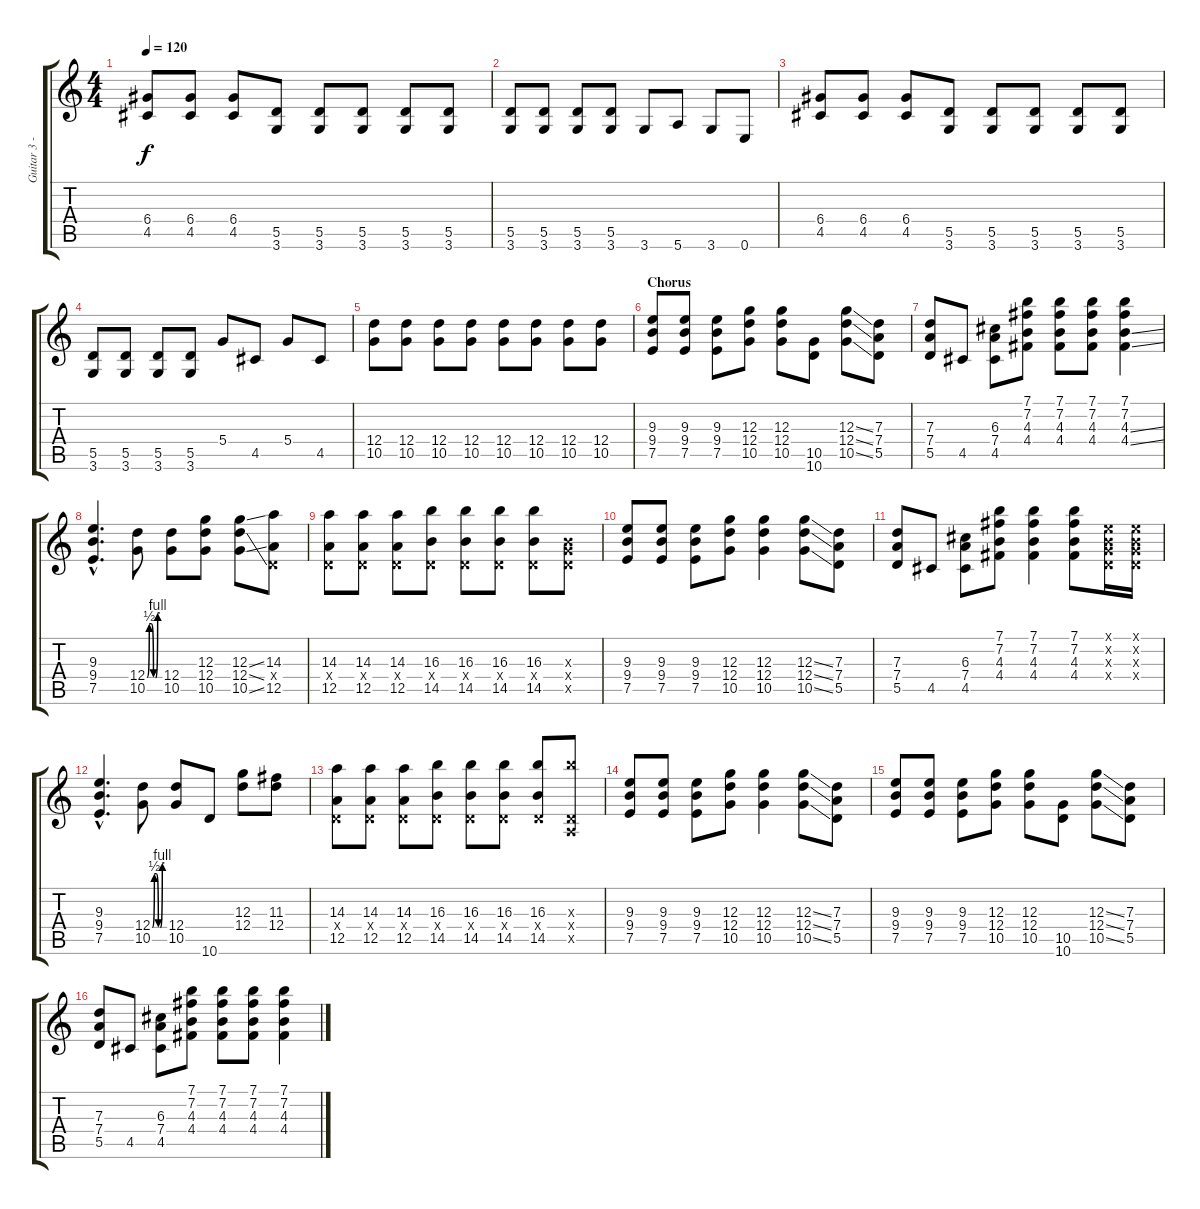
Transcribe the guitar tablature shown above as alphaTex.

\track ("Guitar 3 - Electric" "Guitar 3 -") {instrument distortionguitar}
\staff {score tabs}
\tuning (E4 B3 G3 D3 A2 E2) {hide}
\ts (4 4)
\tempo 120
\clef g2
\ks c
(6.4 4.5).8{dy f} (6.4 4.5).8 (6.4 4.5).8 (5.5 3.6).8 (5.5 3.6).8 (5.5 3.6).8 (5.5 3.6).8 (5.5 3.6).8 |
(5.5 3.6).8 (5.5 3.6).8 (5.5 3.6).8 (5.5 3.6).8 3.6.8 5.6.8 3.6.8 0.6.8 |
(6.4 4.5).8 (6.4 4.5).8 (6.4 4.5).8 (5.5 3.6).8 (5.5 3.6).8 (5.5 3.6).8 (5.5 3.6).8 (5.5 3.6).8 |
(5.5 3.6).8 (5.5 3.6).8 (5.5 3.6).8 (5.5 3.6).8 5.4.8 4.5.8 5.4.8 4.5.8 |
(12.4 10.5).8 (12.4 10.5).8 (12.4 10.5).8 (12.4 10.5).8 (12.4 10.5).8 (12.4 10.5).8 (12.4 10.5).8 (12.4 10.5).8 |
\section ("" "Chorus")
(9.3 9.4 7.5).8 (9.3 9.4 7.5).8 (9.3 9.4 7.5).8 (12.3 12.4 10.5).8 (12.3 12.4 10.5).8 (10.5 10.6).8 (12.3{ss} 12.4{ss} 10.5{ss}).8 (7.3 7.4 5.5).8 |
(7.3 7.4 5.5).8 4.5.8 (6.3 7.4 4.5).8 (7.1 7.2 4.3 4.4).8 (7.1 7.2 4.3 4.4).8 (7.1 7.2 4.3 4.4).8 (7.1 7.2 4.3{ss} 4.4{ss}).4 |
(9.3{hac} 9.4{hac} 7.5{hac}).4{d} (12.4{be (custom 0 0 10 2 20 2 30 0 40 0 50 4 60 4)} 10.5).8 (12.4 10.5).8 (12.3 12.4 10.5).8 (12.3{ss} 12.4{ss} 10.5{ss}).8 (14.3 0.4{x} 12.5).8 |
(14.3 0.4{x} 12.5).8 (14.3 0.4{x} 12.5).8 (14.3 0.4{x} 12.5).8 (16.3 0.4{x} 14.5).8 (16.3 0.4{x} 14.5).8 (16.3 0.4{x} 14.5).8 (16.3 0.4{x} 14.5).8 (0.3{x} 0.4{x} 14.5{x}).8 |
(9.3 9.4 7.5).8 (9.3 9.4 7.5).8 (9.3 9.4 7.5).8 (12.3 12.4 10.5).8 (12.3 12.4 10.5).4 (12.3{ss} 12.4{ss} 10.5{ss}).8 (7.3 7.4 5.5).8 |
(7.3 7.4 5.5).8 4.5.8 (6.3 7.4 4.5).8 (7.1 7.2 4.3 4.4).8 (7.1 7.2 4.3 4.4).4 (7.1 7.2 4.3 4.4).8 (0.1{x} 0.2{x} 0.3{x} 0.4{x}).16 (0.1{x} 0.2{x} 0.3{x} 0.4{x}).16 |
(9.3{hac} 9.4{hac} 7.5{hac}).4{d} (12.4{be (custom 0 0 10 2 20 2 30 0 40 0 50 4 60 4)} 10.5).8 (12.4 10.5).8 10.6.8 (12.3 12.4).8 (11.3 12.4).8 |
(14.3 0.4{x} 12.5).8 (14.3 0.4{x} 12.5).8 (14.3 0.4{x} 12.5).8 (16.3 0.4{x} 14.5).8 (16.3 0.4{x} 14.5).8 (16.3 0.4{x} 14.5).8 (16.3 0.4{x} 14.5).8 (16.3{x} 0.4{x} 0.5{x}).8 |
(9.3 9.4 7.5).8 (9.3 9.4 7.5).8 (9.3 9.4 7.5).8 (12.3 12.4 10.5).8 (12.3 12.4 10.5).4 (12.3{ss} 12.4{ss} 10.5{ss}).8 (7.3 7.4 5.5).8 |
(9.3 9.4 7.5).8 (9.3 9.4 7.5).8 (9.3 9.4 7.5).8 (12.3 12.4 10.5).8 (12.3 12.4 10.5).8 (10.5 10.6).8 (12.3{ss} 12.4{ss} 10.5{ss}).8 (7.3 7.4 5.5).8 |
(7.3 7.4 5.5).8 4.5.8 (6.3 7.4 4.5).8 (7.1 7.2 4.3 4.4).8 (7.1 7.2 4.3 4.4).8 (7.1 7.2 4.3 4.4).8 (7.1 7.2 4.3{ss} 4.4{ss}).4
